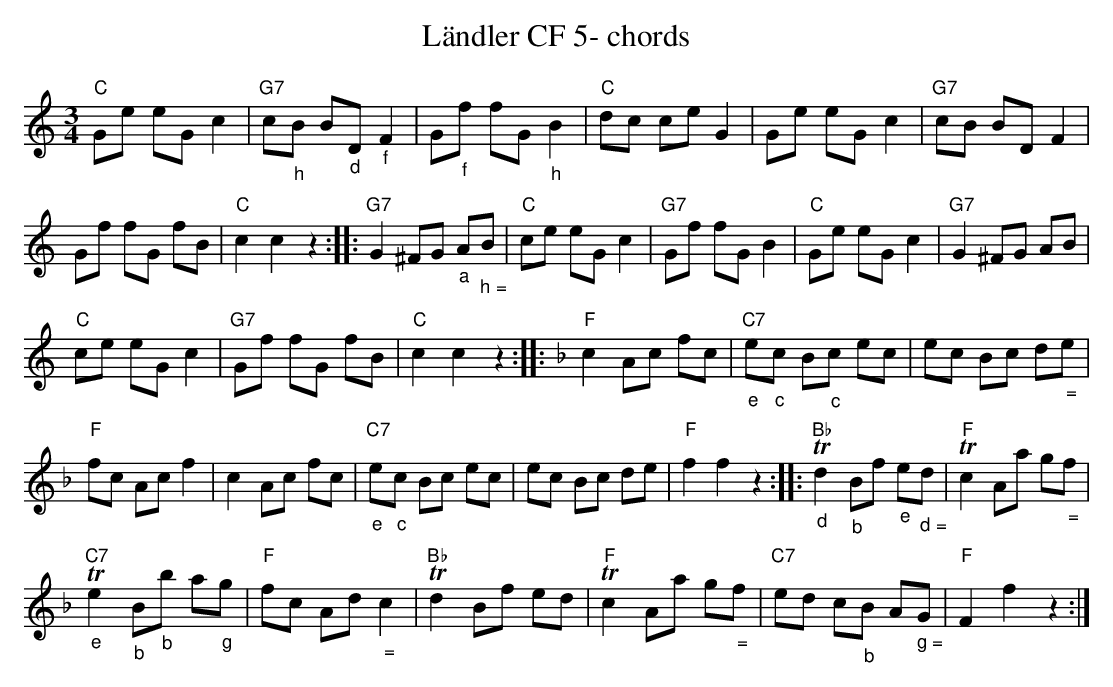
X:1
T:L\"andler CF 5- chords
M:3/4
L:1/8
K:Cmaj%%MIDI gchordon
"C"Ge eGc2 | "G7"c"_h"B B"_d"D"_f"F2 | G"_f"f fG"_h"B2 | "C"dc ceG2 | Ge eGc2 | "G7"cB BDF2 |
Gf fG fB | "C"c2c2z2 :: "G7"G2^FG "_a"A"_ h ="B | "C"ce eGc2 | "G7"Gf fGB2 | "C"Ge eGc2 | "G7"G2^FG AB |
"C"ce eG c2 | "G7"Gf fG fB | "C"c2c2z2 :: [K:Fmaj] "F"c2Ac fc | "C7""_e"e"_c"c B"_c"c ec | ec Bc d"_ ="e |
"F"fc Acf2 | c2Ac fc | "C7""_e"e"_c"c Bc ec | ec Bc de | "F"f2f2z2 ::"_d""Bb"Td2 "_b"Bf "_e"e"_ d ="d | "F"Tc2 Aa g"_ ="f |
"_e" "C7"Te2 "_b"B"_b"b a"_g"g | "F"fc Ad"_ ="c2 | "Bb"Td2 Bf ed | "F"Tc2 Aa g"_ ="f | "C7"ed c"_b"B A"_ g ="G | "F"F2f2z2 :|
